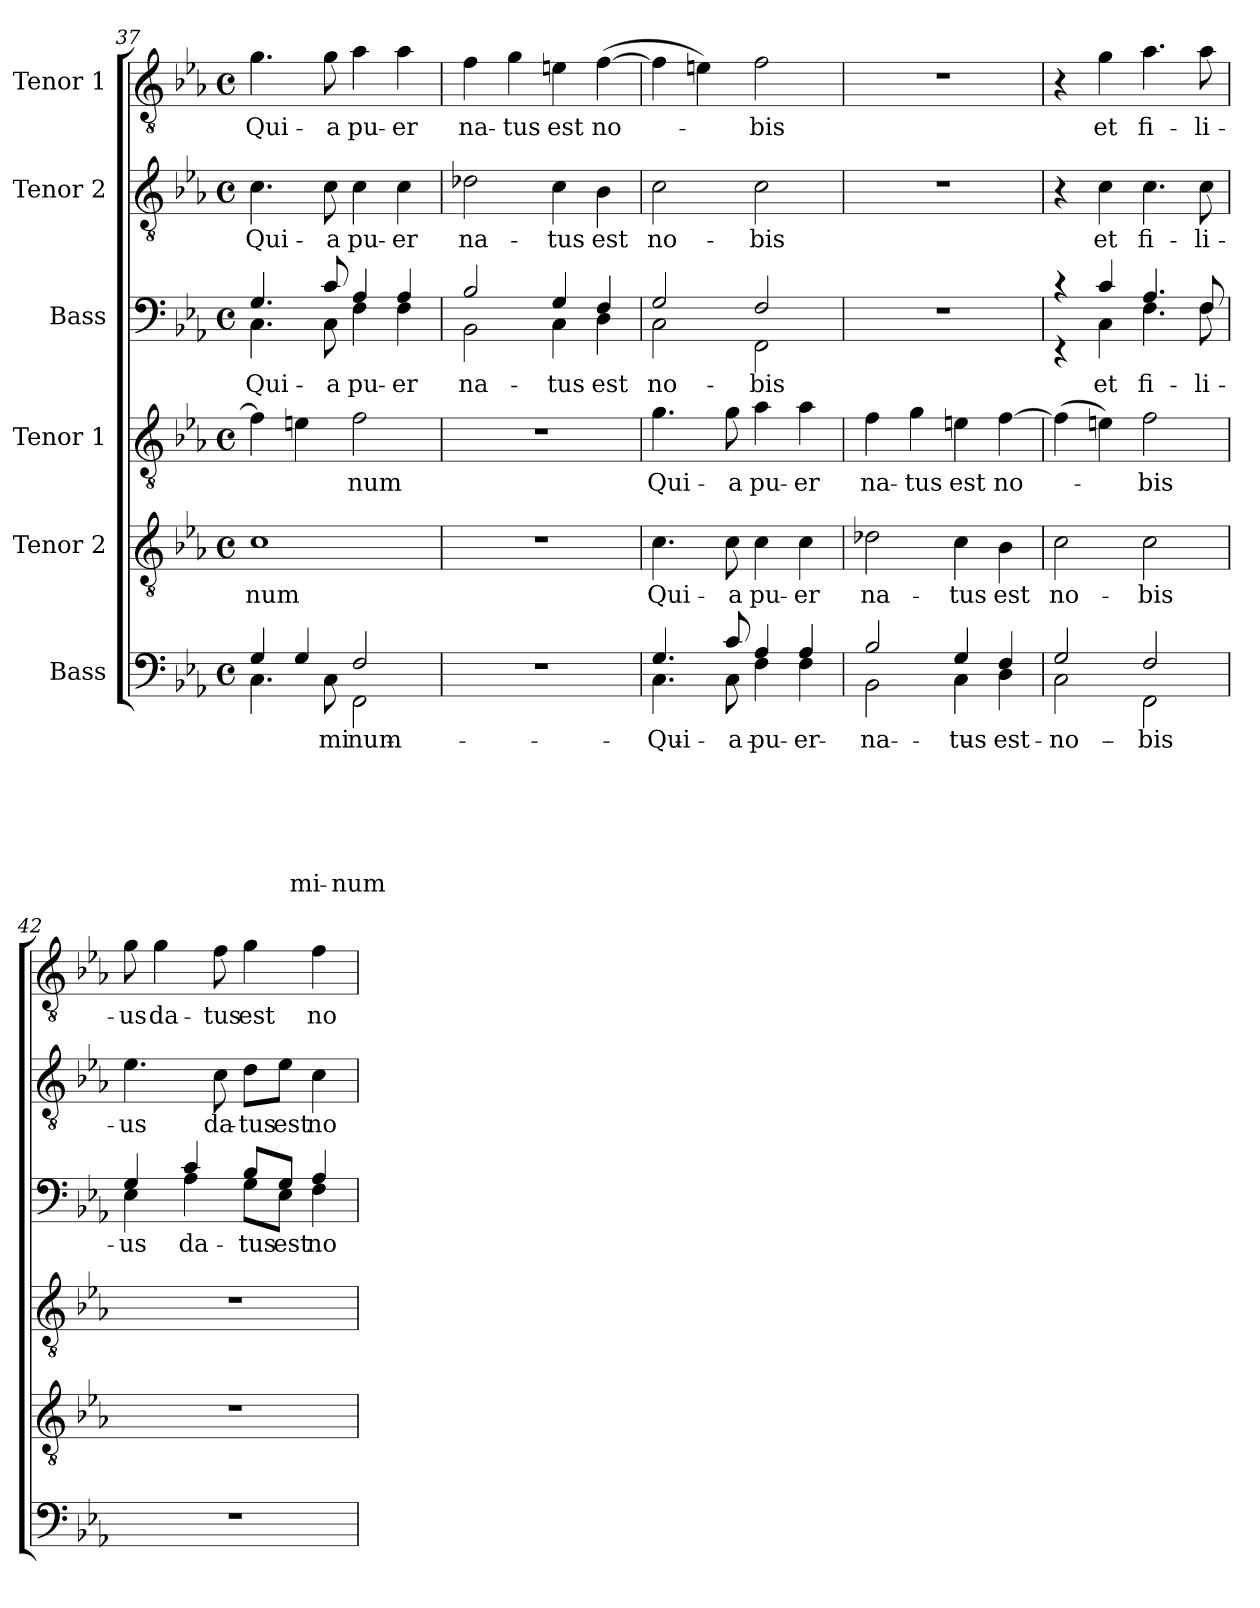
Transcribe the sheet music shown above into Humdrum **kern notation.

**kern	**text	**text	**text	**text	**text	**text	**text	**kern	**text	**kern	**text	**kern	**text	**kern	**text	**kern	**text
*part6	*part6	*part6	*part6	*part6	*part6	*part6	*part6	*part5	*part5	*part4	*part4	*part3	*part3	*part2	*part2	*part1	*part1
*staff6	*staff6	*staff6	*staff6	*staff6	*staff6	*staff6	*staff6	*staff5	*staff5	*staff4	*staff4	*staff3	*staff3	*staff2	*staff2	*staff1	*staff1
*I"Bass	*	*	*	*	*	*	*	*I"Tenor 2	*	*I"Tenor 1	*	*I"Bass	*	*I"Tenor 2	*	*I"Tenor 1	*
*clefF4	*	*	*	*	*	*	*	*clefGv2	*	*clefGv2	*	*clefF4	*	*clefGv2	*	*clefGv2	*
*k[b-e-a-]	*	*	*	*	*	*	*	*k[b-e-a-]	*	*k[b-e-a-]	*	*k[b-e-a-]	*	*k[b-e-a-]	*	*k[b-e-a-]	*
*E-:	*	*	*	*	*	*	*	*E-:	*	*E-:	*	*E-:	*	*E-:	*	*E-:	*
*M4/4	*	*	*	*	*	*	*	*M4/4	*	*M4/4	*	*M4/4	*	*M4/4	*	*M4/4	*
*met(c)	*	*	*	*	*	*	*	*met(c)	*	*met(c)	*	*met(c)	*	*met(c)	*	*met(c)	*
=37	=37	=37	=37	=37	=37	=37	=37	=37	=37	=37	=37	=37	=37	=37	=37	=37	=37
*^	*	*	*	*	*	*	*	*	*	*	*	*^	*	*	*	*	*
4G/	4.C\	.	.	.	.	.	.	.	1c	-num	4f\]	.	4.G/	4.C\	Qui-	4.c\	Qui-	4.g\	Qui-
4G/	.	.	.	.	.	.	.	-mi-	.	.	4en\	.	.	.	.	.	.	.	.
.	8C\	-mi-	.	.	.	.	.	.	.	.	.	.	8c/	8C\	-a	8c\	-a	8g\	-a
2F/	2FF\	-num	.	.	.	.	.	-num	.	.	2f\	-num	4A-/	4F\	pu-	4c\	pu-	4a-\	pu-
.	.	.	.	.	.	.	.	.	.	.	.	.	4A-/	4F\	-er	4c\	-er	4a-\	-er
*v	*v	*	*	*	*	*	*	*	*	*	*	*	*	*	*	*	*	*	*
=38	=38	=38	=38	=38	=38	=38	=38	=38	=38	=38	=38	=38	=38	=38	=38	=38	=38	=38
1r	.	.	.	.	.	.	.	1r	.	1r	.	2B-/	2BB-\	na-	2d-X\	na-	4f\	na-
.	.	.	.	.	.	.	.	.	.	.	.	.	.	.	.	.	4g\	-tus
.	.	.	.	.	.	.	.	.	.	.	.	4G/	4C\	-tus	4c\	-tus	4en\	est
.	.	.	.	.	.	.	.	.	.	.	.	4F/	4D\	est	4B-\	est	([4f\	no-
=39	=39	=39	=39	=39	=39	=39	=39	=39	=39	=39	=39	=39	=39	=39	=39	=39	=39	=39
*^	*	*	*	*	*	*	*	*	*	*	*	*	*	*	*	*	*	*
4.G/	4.C\	Qui-	.	.	.	.	.	.	4.c\	Qui-	4.g\	Qui-	2G/	2C\	no-	2c\	no-	4f\]	.
.	.	.	.	.	.	.	.	.	.	.	.	.	.	.	.	.	.	4en\)	.
8c/	8C\	-a	.	.	.	.	.	.	8c\	-a	8g\	-a	.	.	.	.	.	.	.
4A-/	4F\	pu-	.	.	.	.	.	.	4c\	pu-	4a-\	pu-	2F/	2FF\	-bis	2c\	-bis	2f\	-bis
4A-/	4F\	-er	.	.	.	.	.	.	4c\	-er	4a-\	-er	.	.	.	.	.	.	.
*	*	*	*	*	*	*	*	*	*	*	*	*	*v	*v	*	*	*	*	*
=40	=40	=40	=40	=40	=40	=40	=40	=40	=40	=40	=40	=40	=40	=40	=40	=40	=40	=40
2B-/	2BB-\	na-	.	.	.	.	.	.	2d-X\	na-	4f\	na-	1r	.	1r	.	1r	.
.	.	.	.	.	.	.	.	.	.	.	4g\	-tus	.	.	.	.	.	.
4G/	4C\	-tus	.	.	.	.	.	.	4c\	-tus	4en\	est	.	.	.	.	.	.
4F/	4D\	est	.	.	.	.	.	.	4B-\	est	[4f\	no-	.	.	.	.	.	.
!!LO:LB:g=z
=41	=41	=41	=41	=41	=41	=41	=41	=41	=41	=41	=41	=41	=41	=41	=41	=41	=41	=41
*	*	*	*	*	*	*	*	*	*	*	*	*	*^	*	*	*	*	*
2G/	2C\	no-	.	.	.	.	.	.	2c\	no-	(4f\]	.	4rc	4rEE	.	4r	.	4r	.
.	.	.	.	.	.	.	.	.	.	.	4en\)	.	4c/	4C\	et	4c\	et	4g\	et
2F/	2FF\	-bis	.	.	.	.	.	.	2c\	-bis	2f\	-bis	4.A-/	4.F\	fi-	4.c\	fi-	4.a-\	fi-
.	.	.	.	.	.	.	.	.	.	.	.	.	8F/	8F\	-li-	8c\	-li-	8a-\	-li-
*v	*v	*	*	*	*	*	*	*	*	*	*	*	*	*	*	*	*	*	*
=42	=42	=42	=42	=42	=42	=42	=42	=42	=42	=42	=42	=42	=42	=42	=42	=42	=42	=42
1r	.	.	.	.	.	.	.	1r	.	1r	.	4G/	4E-\	-us	4.e-\	-us	8g\	-us
.	.	.	.	.	.	.	.	.	.	.	.	.	.	.	.	.	4g\	da-
.	.	.	.	.	.	.	.	.	.	.	.	4c/	4A-\	da-	.	.	.	.
.	.	.	.	.	.	.	.	.	.	.	.	.	.	.	8c\	da-	8f\	-tus
.	.	.	.	.	.	.	.	.	.	.	.	8B-/L	8G\L	-tus	8d\L	-tus	4g\	est
.	.	.	.	.	.	.	.	.	.	.	.	8G/J	8E-\J	est	8e-\J	est	.	.
.	.	.	.	.	.	.	.	.	.	.	.	4A-/	4F\	no-	4c\	no-	4f\	no-
*	*	*	*	*	*	*	*	*	*	*	*	*v	*v	*	*	*	*	*
=	=	=	=	=	=	=	=	=	=	=	=	=	=	=	=	=	=
*-	*-	*-	*-	*-	*-	*-	*-	*-	*-	*-	*-	*-	*-	*-	*-	*-	*-
